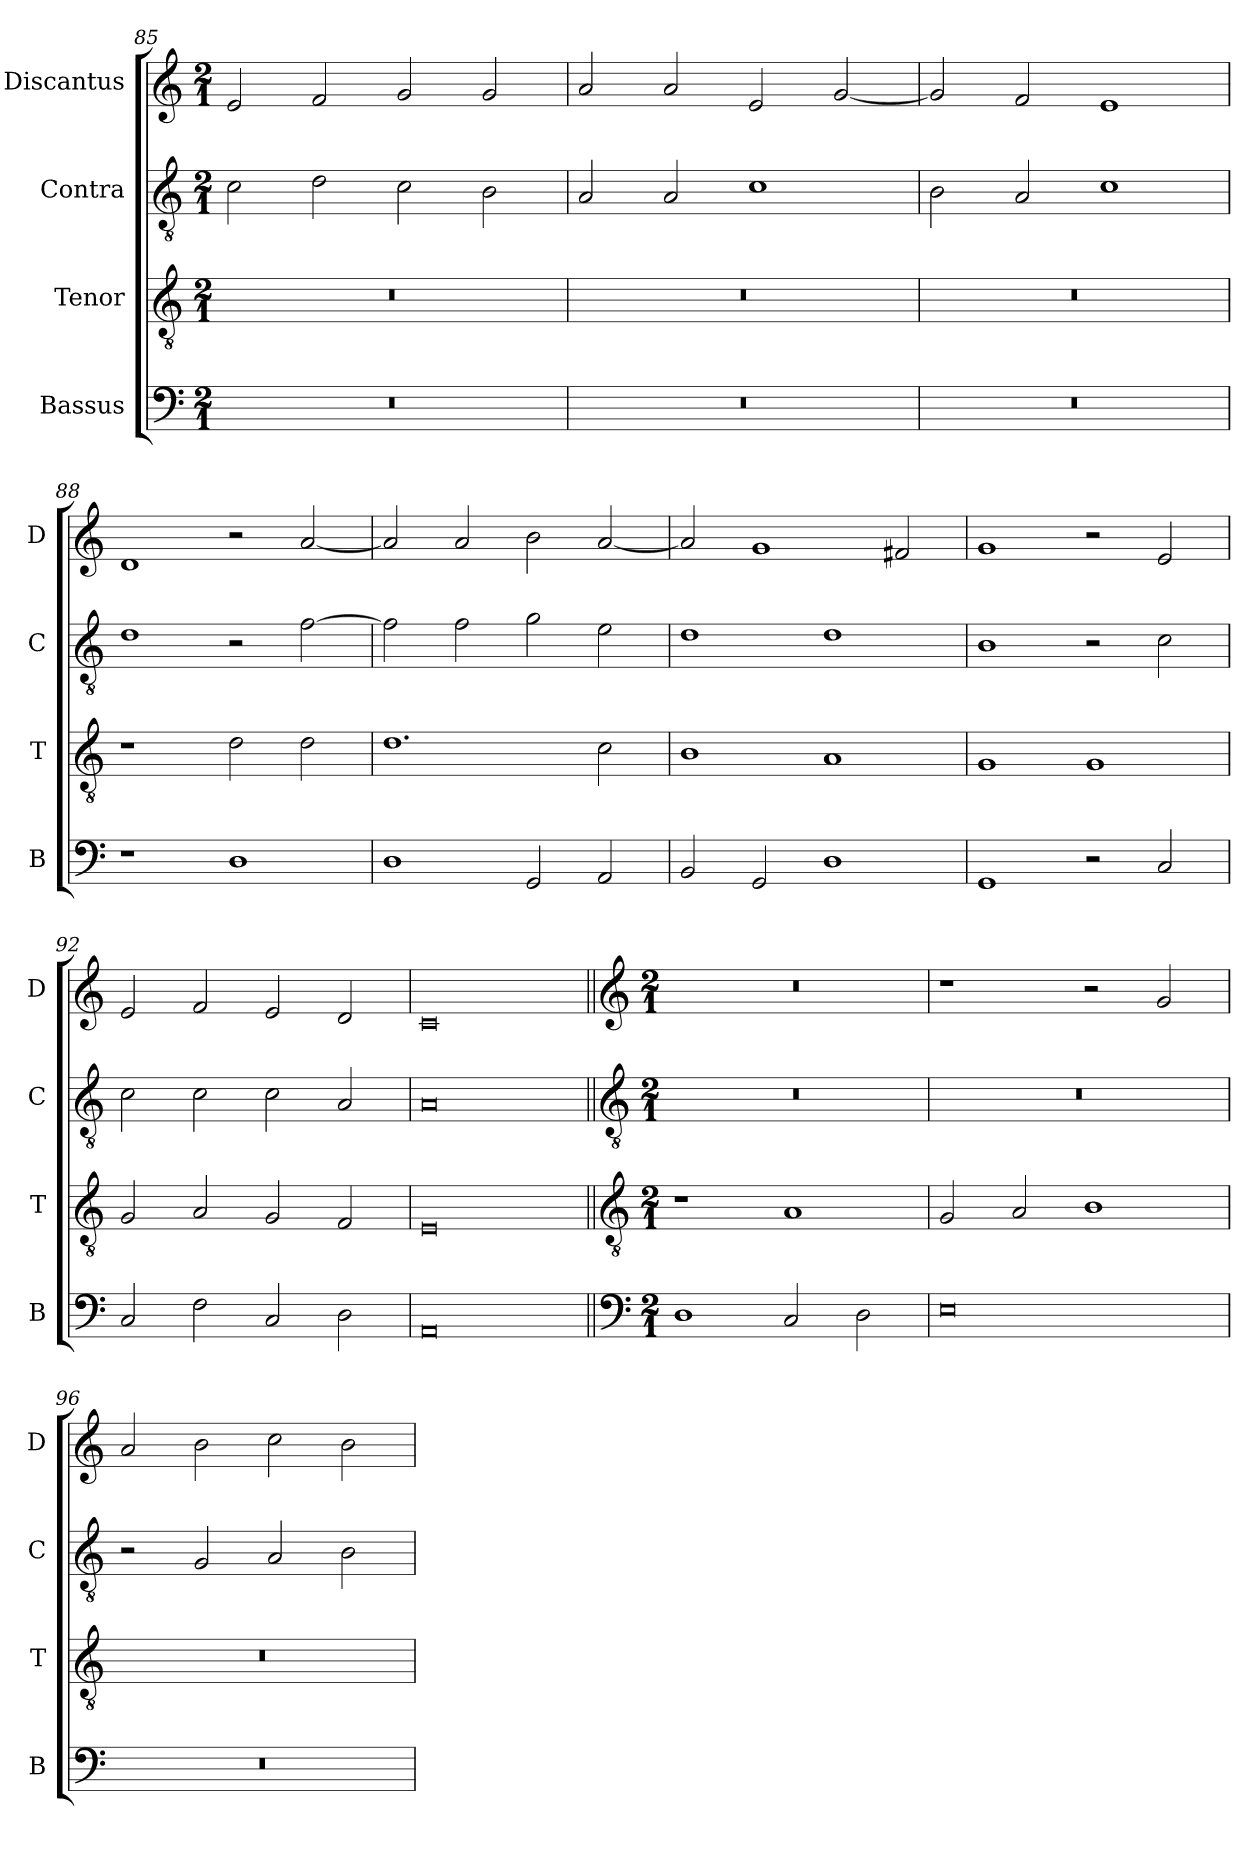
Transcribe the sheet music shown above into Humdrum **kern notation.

**kern	**kern	**kern	**kern
*part4	*part3	*part2	*part1
*staff4	*staff3	*staff2	*staff1
*I"Bassus	*I"Tenor	*I"Contra	*I"Discantus
*I'B	*I'T	*I'C	*I'D
*clefF4	*clefGv2	*clefGv2	*clefG2
*k[]	*k[]	*k[]	*k[]
*M2/1	*M2/1	*M2/1	*M2/1
=85	=85	=85	=85
0r	0r	2c\	2e/
.	.	2d\	2f/
.	.	2c\	2g/
.	.	2B\	2g/
=86	=86	=86	=86
0r	0r	2A/	2a/
.	.	2A/	2a/
.	.	1c	2e/
.	.	.	[2g/
=87	=87	=87	=87
0r	0r	2B\	2g/]
.	.	2A/	2f/
.	.	1c	1e
=88	=88	=88	=88
1r	1r	1d	1d
1D	2d\	2r	2r
.	2d\	[2f\	[2a/
=89	=89	=89	=89
1D	1.d	2f\]	2a/]
.	.	2f\	2a/
2GG/	.	2g\	2b\
2AA/	2c\	2e\	[2a/
=90	=90	=90	=90
2BB/	1B	1d	2a/]
2GG/	.	.	1g
1D	1A	1d	.
.	.	.	2f#X/
=91	=91	=91	=91
1GG	1G	1B	1g
2r	1G	2r	2r
2C/	.	2c\	2e/
=92	=92	=92	=92
2C/	2G/	2c\	2e/
2F\	2A/	2c\	2f/
2C/	2G/	2c\	2e/
2D\	2F/	2A/	2d/
=93	=93	=93	=93
0AA	0E	0A	0c
!!LO:LB:g=z
=94||	=94||	=94||	=94||
*clefF4	*clefGv2	*clefGv2	*clefG2
*k[]	*k[]	*k[]	*k[]
*M2/1	*M2/1	*M2/1	*M2/1
1D	1r	0r	0r
2C/	1A	.	.
2D\	.	.	.
=95	=95	=95	=95
0E	2G/	0r	1r
.	2A/	.	.
.	1B	.	2r
.	.	.	2g/
=96	=96	=96	=96
0r	0r	2r	2a/
.	.	2G/	2b\
.	.	2A/	2cc\
.	.	2B\	2b\
=	=	=	=
*-	*-	*-	*-
